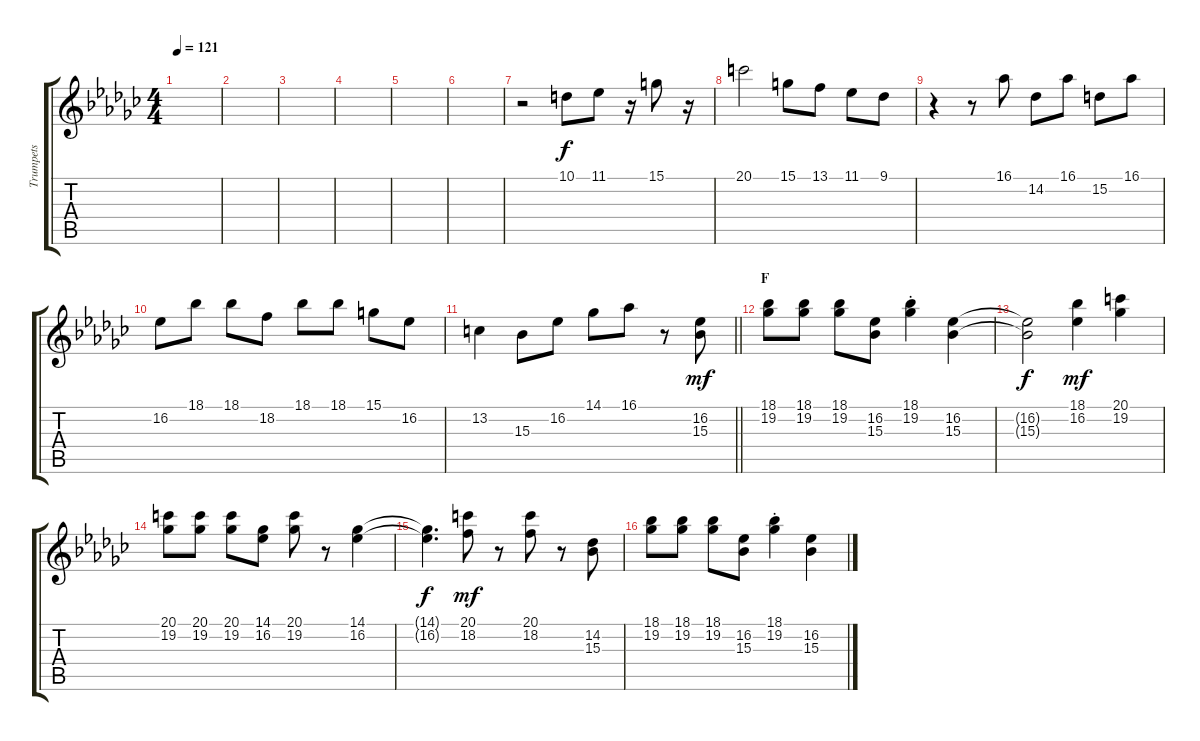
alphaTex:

\track ("Trumpets" "Trumpets") {instrument trombone}
\staff {score tabs}
\tuning (E4 B3 G3 D3 A2 E2) {hide}
\ts (4 4)
\tempo 121
\clef g2
\ks ebminor
|
|
|
|
|
|
r.2 10.1.8 11.1.8 r.16 15.1.8 r.16 |
20.1.2 15.1.8 13.1.8 11.1.8 9.1.8 |
r.4 r.8 16.1.8 14.2.8 16.1.8 15.2.8 16.1.8 |
16.2.8 18.1.8 18.1.8 18.2.8 18.1.8 18.1.8 15.1.8 16.2.8 |
\barLineRight lightlight
13.2.4 15.3.8 16.2.8 14.1.8 16.1.8 r.8 (16.2 15.3).8{dy mf} |
\section ("" "F")
(18.1 19.2).8 (18.1 19.2).8 (18.1 19.2).8 (16.2 15.3).8 (18.1{st} 19.2{st}).4 (16.2 15.3).4 |
(16.2{t} 15.3{t}).2{dy f} (18.1 16.2).4{dy mf} (20.1 19.2).4 |
(20.1 19.2).8 (20.1 19.2).8 (20.1 19.2).8 (14.1 16.2).8 (20.1 19.2).8 r.8 (14.1 16.2).4 |
(14.1{t} 16.2{t}).4{d dy f} (20.1 18.2).8{dy mf} r.8 (20.1 18.2).8 r.8 (14.2 15.3).8 |
(18.1 19.2).8 (18.1 19.2).8 (18.1 19.2).8 (16.2 15.3).8 (18.1{st} 19.2{st}).4 (16.2 15.3).4
